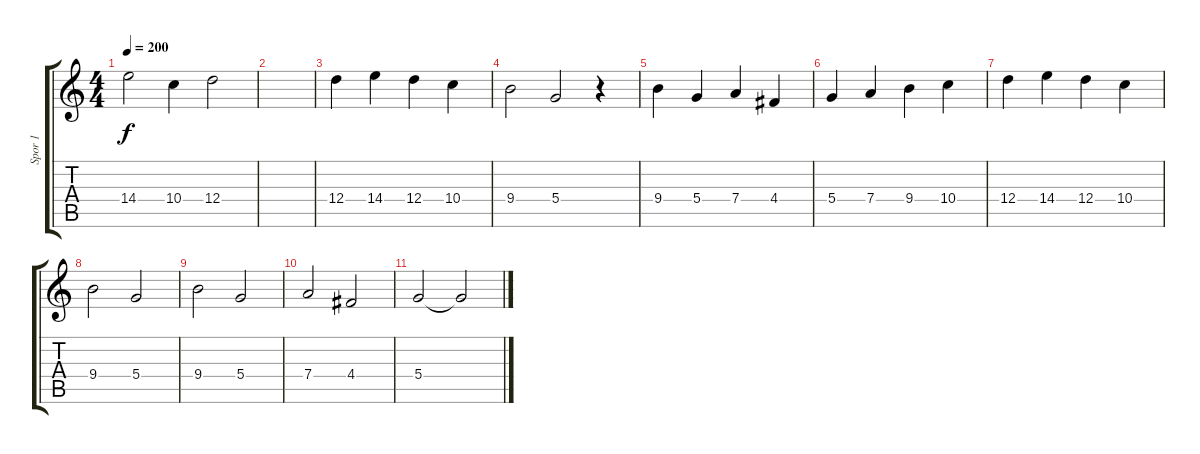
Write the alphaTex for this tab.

\track ("Spor 1" "Spor 1") {instrument acousticguitarsteel}
\staff {score tabs}
\tuning (E4 B3 G3 D3 A2 E2) {hide}
\ts (4 4)
\tempo 200
\clef g2
\ks c
14.4.2{dy f} 10.4.4 12.4.2 |
|
12.4.4 14.4.4 12.4.4 10.4.4 |
9.4.2 5.4.2 r.4 |
9.4.4 5.4.4 7.4.4 4.4.4 |
5.4.4 7.4.4 9.4.4 10.4.4 |
12.4.4 14.4.4 12.4.4 10.4.4 |
9.4.2 5.4.2 |
9.4.2 5.4.2 |
7.4.2 4.4.2 |
5.4.2 5.4{t}.2
